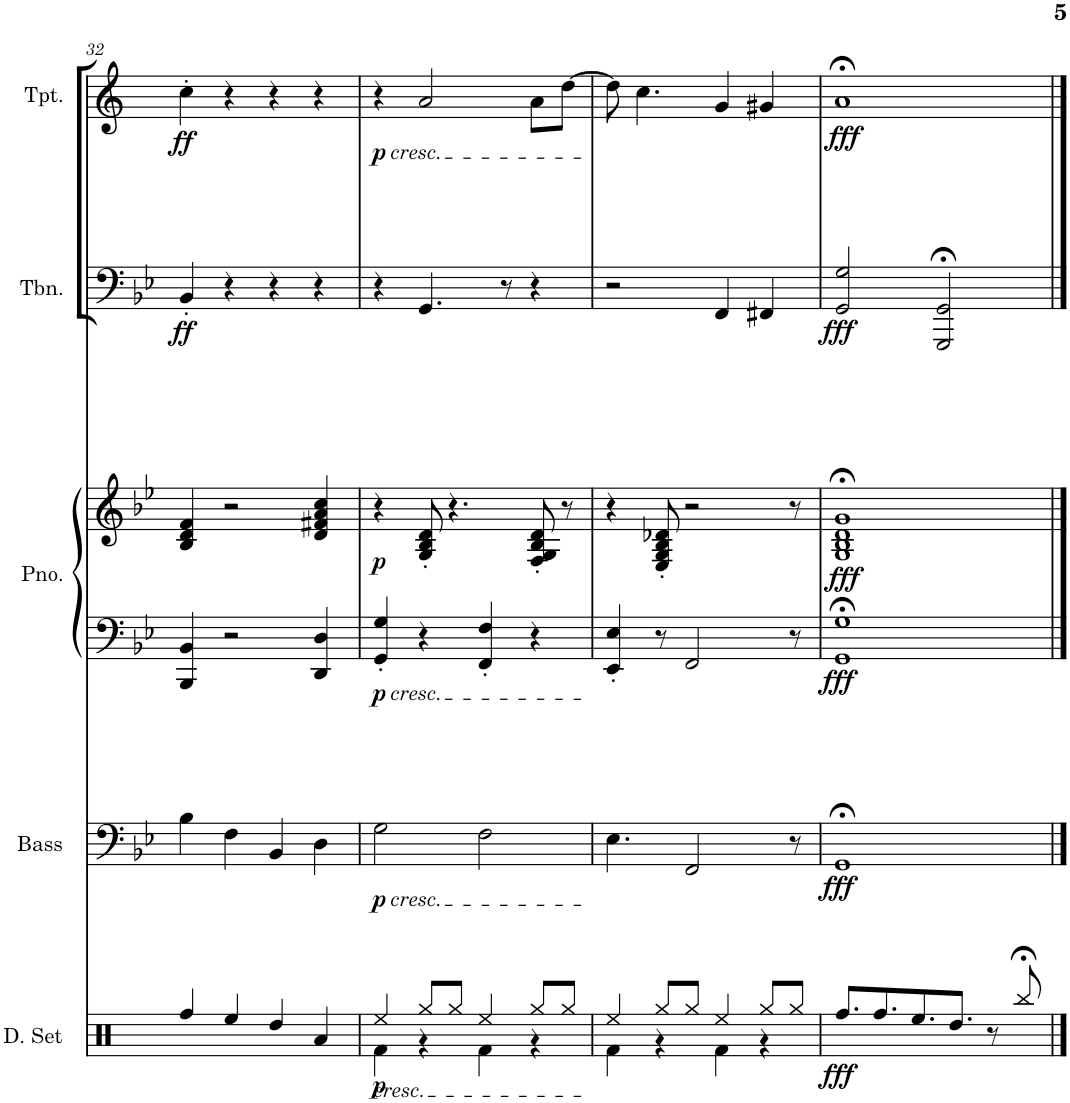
**kern	**dynam	**kern	**dynam	**kern	**kern	**dynam	**kern	**dynam	**kern	**dynam
*part5	*part5	*part4	*part4	*part3	*part3	*part3	*part2	*part2	*part1	*part1
*staff6	*staff6	*staff5	*staff5	*staff4	*staff3	*staff3/4	*staff2	*staff2	*staff1	*staff1
*I"Drumset	*	*I"Acoustic Bass	*	*I"Piano	*	*	*I"Trombone	*	*I"Trumpet	*
*I'D. Set	*	*I'Bass	*	*I'Pno.	*	*	*I'Tbn.	*	*I'Tpt.	*
!!LO:PB:g=z
*clefX	*	*clefF4	*	*clefF4	*clefG2	*	*clefF4	*	*clefG2	*
*	*	*Trd7c12	*	*	*	*	*	*	*Trd1c2	*
*k[]	*	*k[b-e-]	*	*k[b-e-]	*k[b-e-]	*	*k[b-e-]	*	*k[]	*
*M4/4	*	*M4/4	*	*M4/4	*M4/4	*	*M4/4	*	*M4/4	*
=32	=32	=32	=32	=32	=32	=32	=32	=32	=32	=32
!	!	!	!	!	!	!	!	!LO:DY:b	!	!LO:DY:b
4Rff/	.	4B-\	.	4BBB-/ 4BB-/	4B-/ 4d/ 4f/	.	4BB-'/	ff	4cc'\	ff
4Ree/	.	4F\	.	2r	2r	.	4r	.	4r	.
4Rdd/	.	4BB-/	.	.	.	.	4r	.	4r	.
4Ra/	.	4D\	.	4DD/ 4D/	4d/ 4f#X/ 4a/ 4cc/	.	4r	.	4r	.
=33	=33	=33	=33	=33	=33	=33	=33	=33	=33	=33
*^	*	*	*	*	*	*	*	*	*	*
!	!	!	!	!	!	!	!	!	!	!LO:TX:b:i:t=cresc.	!
!	!	!	!	!	!LO:TX:b:i:t=cresc.	!	!	!	!	!	!
!	!	!	!LO:TX:b:i:t=cresc.	!	!	!	!	!	!	!	!
!LO:TX:b:i:t=cresc.	!	!	!	!	!	!	!	!	!	!	!
!	!	!LO:DY:b	!	!LO:DY:b	!	!	!LO:DY:b=2	!	!	!	!
!	!	!	!	!	!	!	!LO:DY:n=1:b	!	!	!	!LO:DY:b
4Ree/	4Rf\	p	2G\	p	4GG/' 4G/'	4r	p p	4r	.	4r	p
8Rgg/L	4r	.	.	.	4r	8G/' 8B-/' 8d/'	.	4.GG/	.	2a/	.
8Rgg/J	.	.	.	.	.	4.r	.	.	.	.	.
4Ree/	4Rf\	.	2F\	.	4FF/' 4F/'	.	.	.	.	.	.
.	.	.	.	.	.	.	.	8r	.	.	.
8Rgg/L	4r	.	.	.	4r	8F/' 8G/' 8B-/' 8d/'	.	4r	.	8a\L	.
8Rgg/J	.	.	.	.	.	8r	.	.	.	[8dd\J	.
=34	=34	=34	=34	=34	=34	=34	=34	=34	=34	=34	=34
4Ree/	4Rf\	.	4.E-\	.	4EE-/' 4E-/'	4r	.	2r	.	8dd\]	.
.	.	.	.	.	.	.	.	.	.	4.cc\	.
8Rgg/L	4r	.	.	.	8r	8E-/' 8G/' 8B-/' 8d-X/'	.	.	.	.	.
8Rgg/J	.	.	2FF/	.	2FF/	2r	.	.	.	.	.
4Ree/	4Rf\	.	.	.	.	.	.	4FF/	.	4g/	.
8Rgg/L	4r	.	.	.	.	.	.	4FF#X/	.	4g#X/	.
8Rgg/J	.	.	8r	.	8r	8r	.	.	.	.	.
*v	*v	*	*	*	*	*	*	*	*	*	*
=35	=35	=35	=35	=35	=35	=35	=35	=35	=35	=35
!	!LO:DY:b	!	!LO:DY:b	!	!	!LO:DY:b=2	!	!	!	!
!	!	!	!	!	!	!LO:DY:n=1:b	!	!LO:DY:b	!	!LO:DY:b
8.Rff/L	fff	1GG;<	fff	1GG;< 1G;<	1G;< 1B-;< 1d;< 1g;<	fff fff	2GG/ 2G/	fff	1a;<	fff
8.Rff/	.	.	.	.	.	.	.	.	.	.
8.Ree/	.	.	.	.	.	.	.	.	.	.
.	.	.	.	.	.	.	2GGG/;< 2GG/;<	.	.	.
8.Rdd/J	.	.	.	.	.	.	.	.	.	.
8r	.	.	.	.	.	.	.	.	.	.
8Rbb;</	.	.	.	.	.	.	.	.	.	.
==	==	==	==	==	==	==	==	==	==	==
*-	*-	*-	*-	*-	*-	*-	*-	*-	*-	*-
